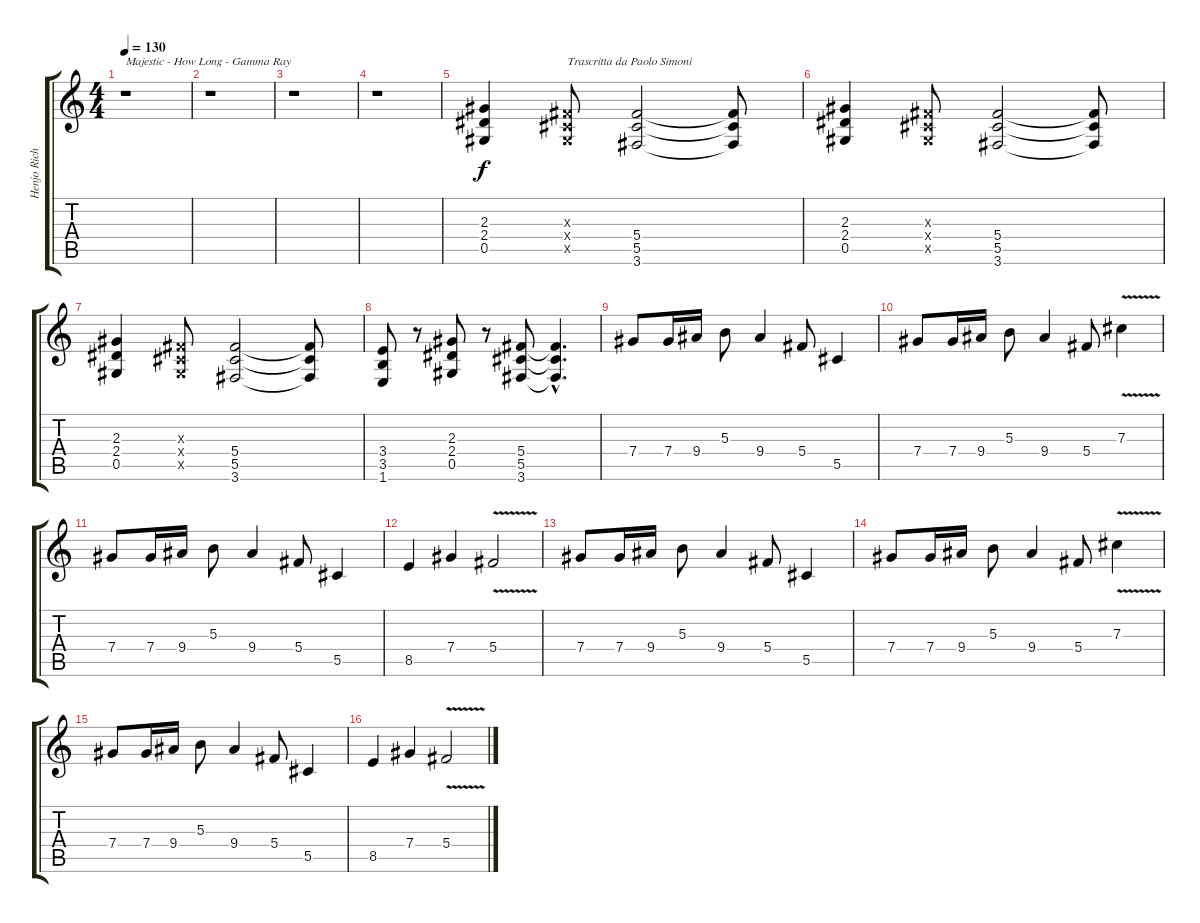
\track ("Henjo Richter (guitar 2)" "Henjo Rich") {instrument distortionguitar}
\staff {score tabs}
\tuning (Eb4 Bb3 Gb3 Db3 Ab2 Eb2) {hide}
\ts (4 4)
\tempo 130
\clef g2
\ks c
r.1{txt "Majestic - How Long - Gamma Ray" dy f instrument distortionguitar} |
r.1 |
r.1 |
r.1 |
(2.3 2.4 0.5).4 (0.3{x} 0.4{x} 0.5{x}).8{txt "Trascritta da Paolo Simoni"} (5.4 5.5 3.6).2 (5.4{t} 5.5{t} 3.6{t}).8 |
(2.3 2.4 0.5).4 (0.3{x} 0.4{x} 0.5{x}).8 (5.4 5.5 3.6).2 (5.4{t} 5.5{t} 3.6{t}).8 |
(2.3 2.4 0.5).4 (0.3{x} 0.4{x} 0.5{x}).8 (5.4 5.5 3.6).2 (5.4{t} 5.5{t} 3.6{t}).8 |
(3.4 3.5 1.6).8 r.8 (2.3 2.4 0.5).8 r.8 (5.4 5.5 3.6).8 (5.4{hac t} 5.5{hac t} 3.6{hac t}).4{d} |
7.4.8 7.4.16 9.4.16 5.3.8 9.4.4 5.4.8 5.5.4 |
7.4.8 7.4.16 9.4.16 5.3.8 9.4.4 5.4.8 7.3{v}.4 |
7.4.8 7.4.16 9.4.16 5.3.8 9.4.4 5.4.8 5.5.4 |
8.5.4 7.4.4 5.4{v}.2 |
7.4.8 7.4.16 9.4.16 5.3.8 9.4.4 5.4.8 5.5.4 |
7.4.8 7.4.16 9.4.16 5.3.8 9.4.4 5.4.8 7.3{v}.4 |
7.4.8 7.4.16 9.4.16 5.3.8 9.4.4 5.4.8 5.5.4 |
8.5.4 7.4.4 5.4{v}.2
